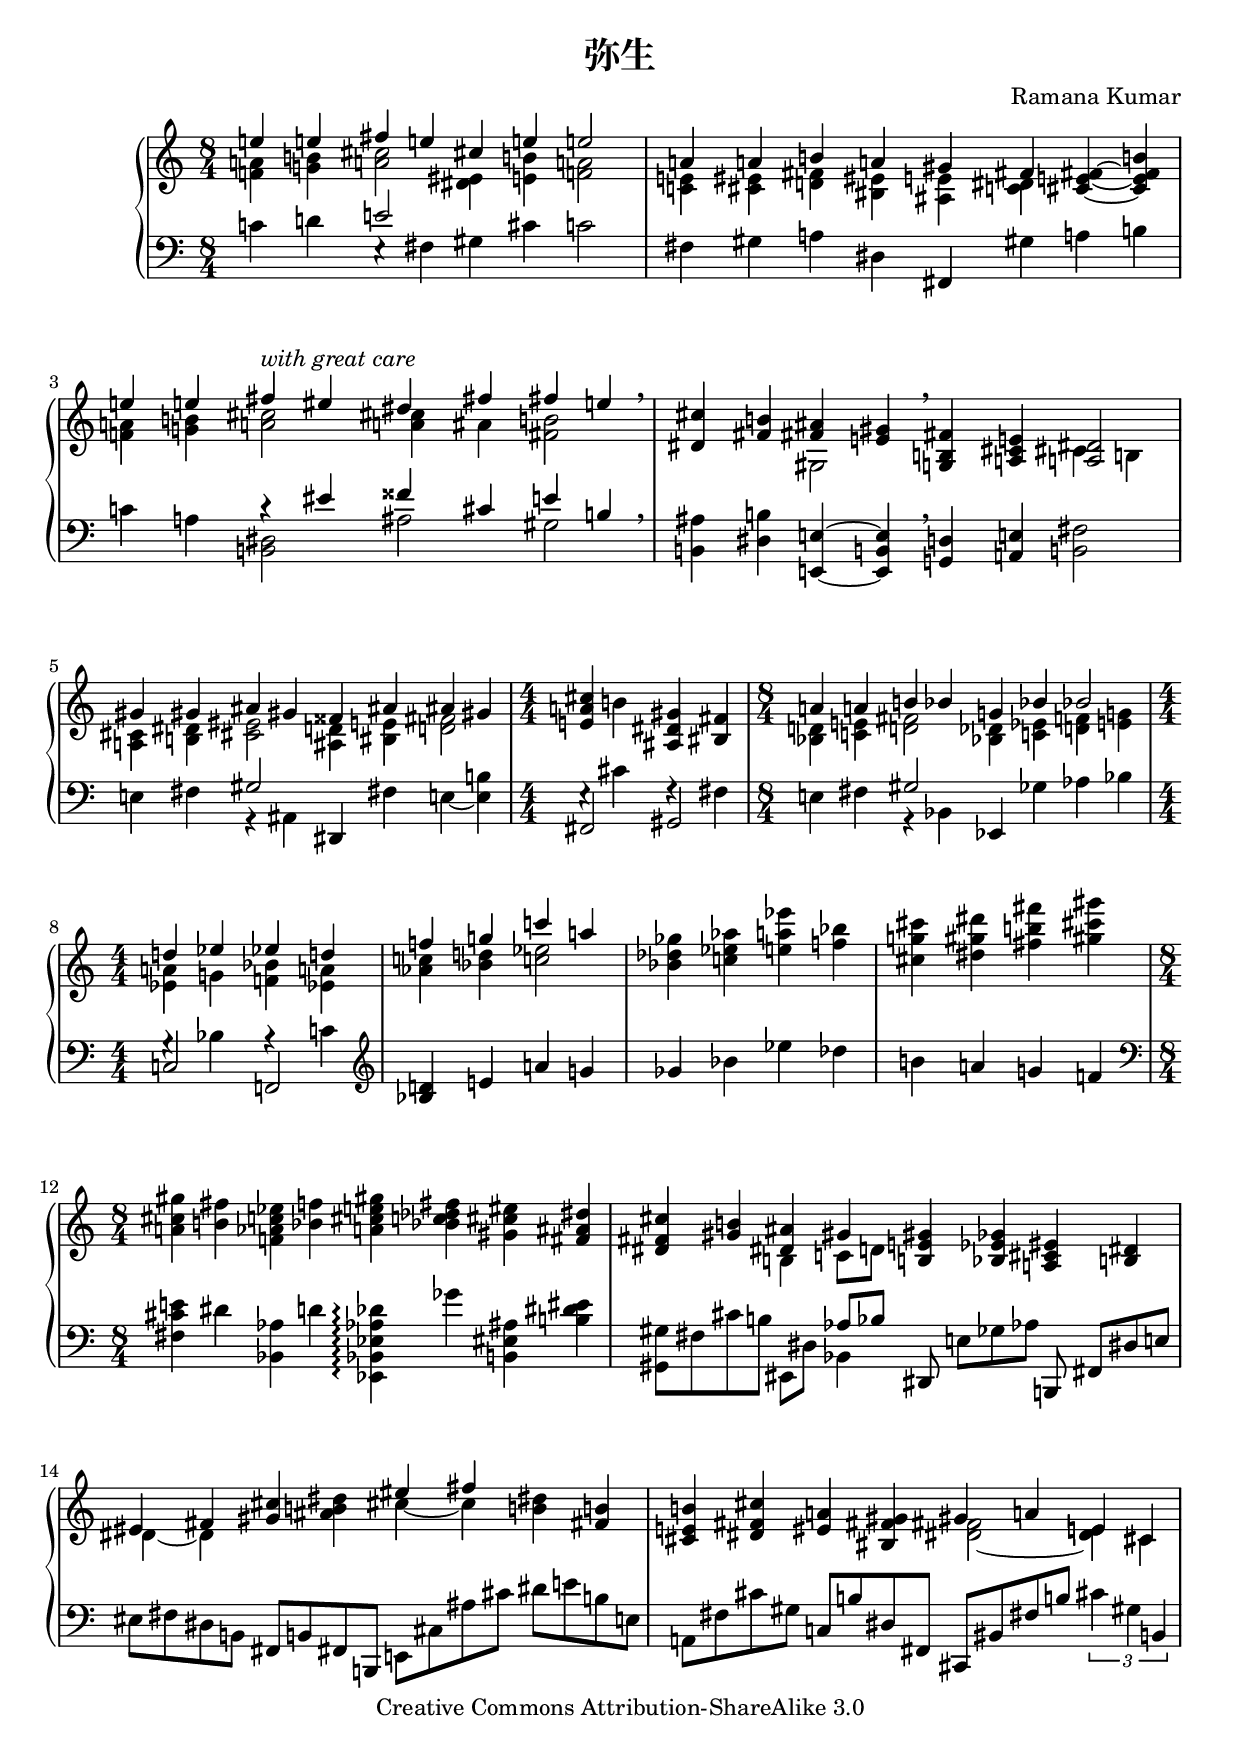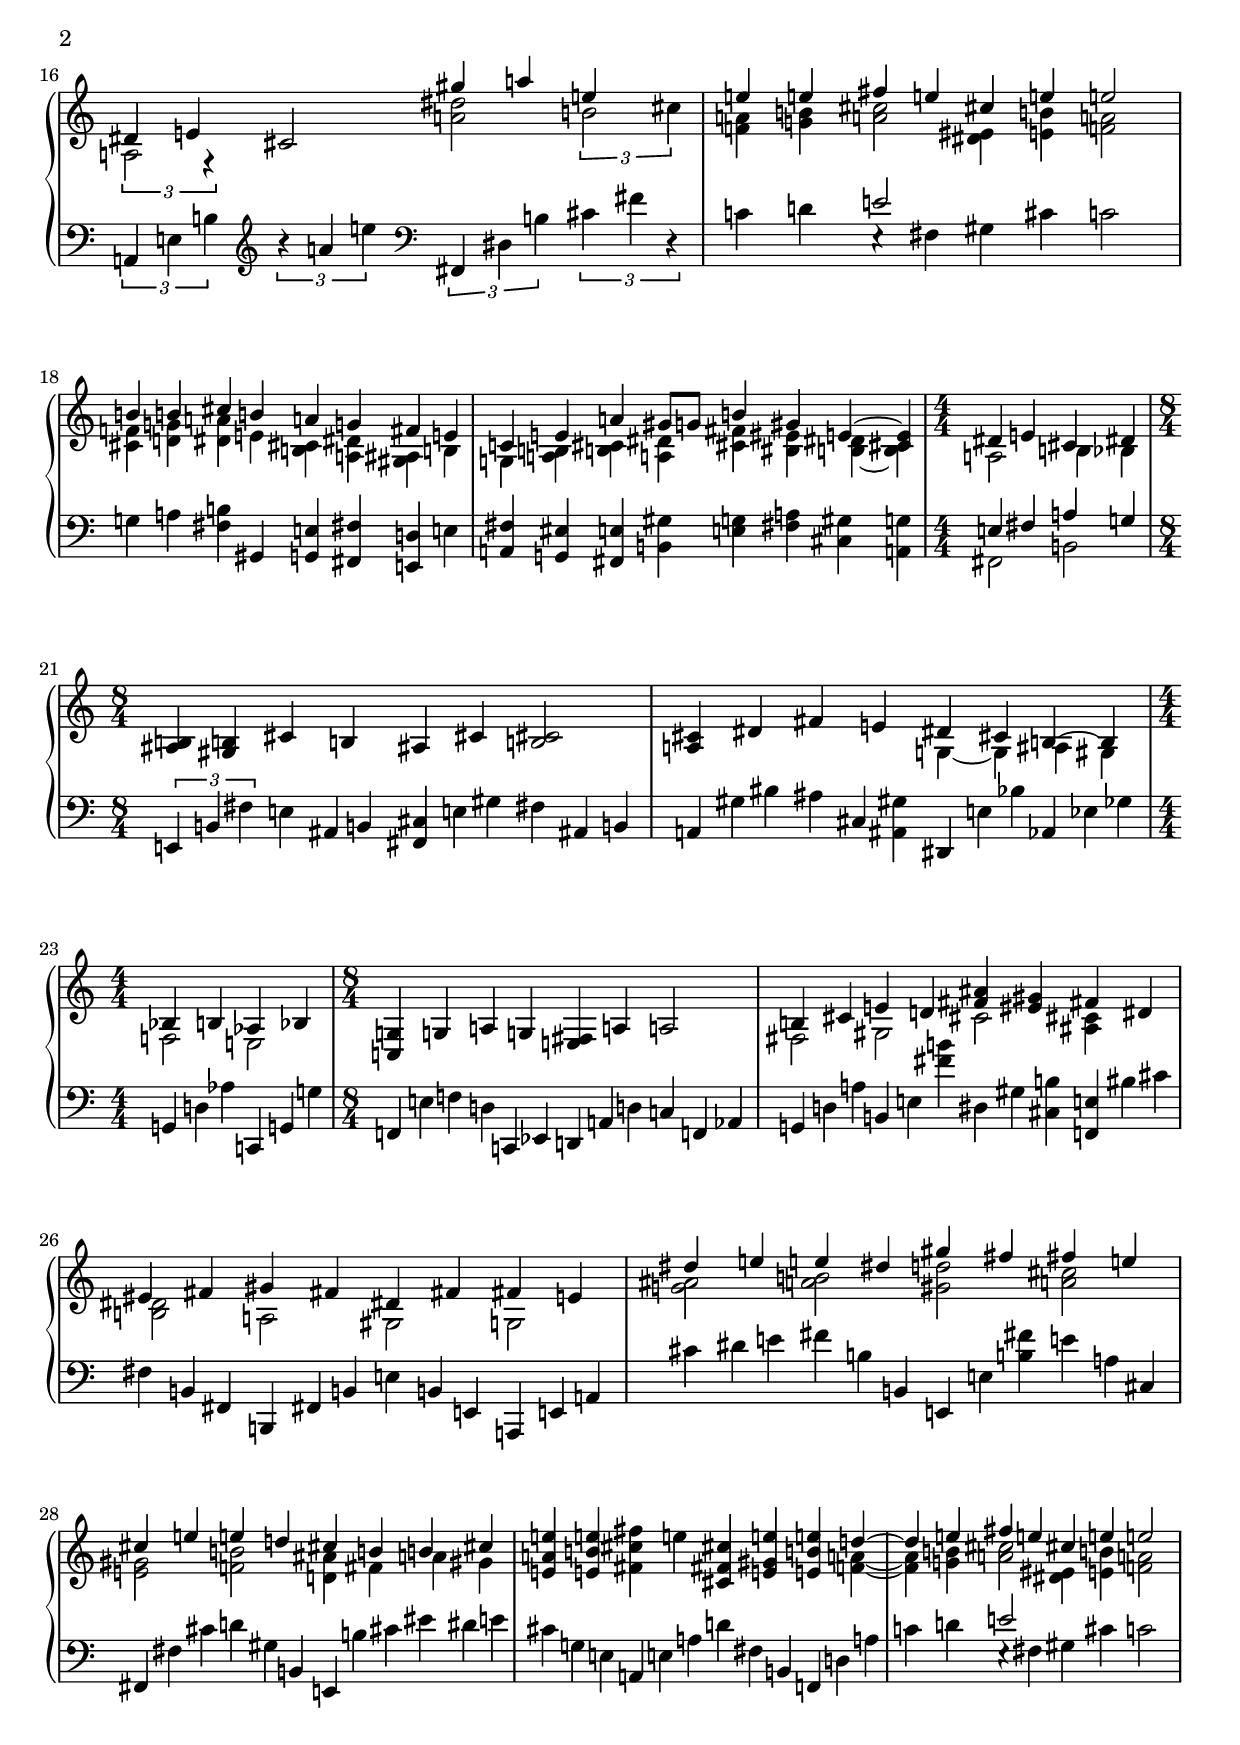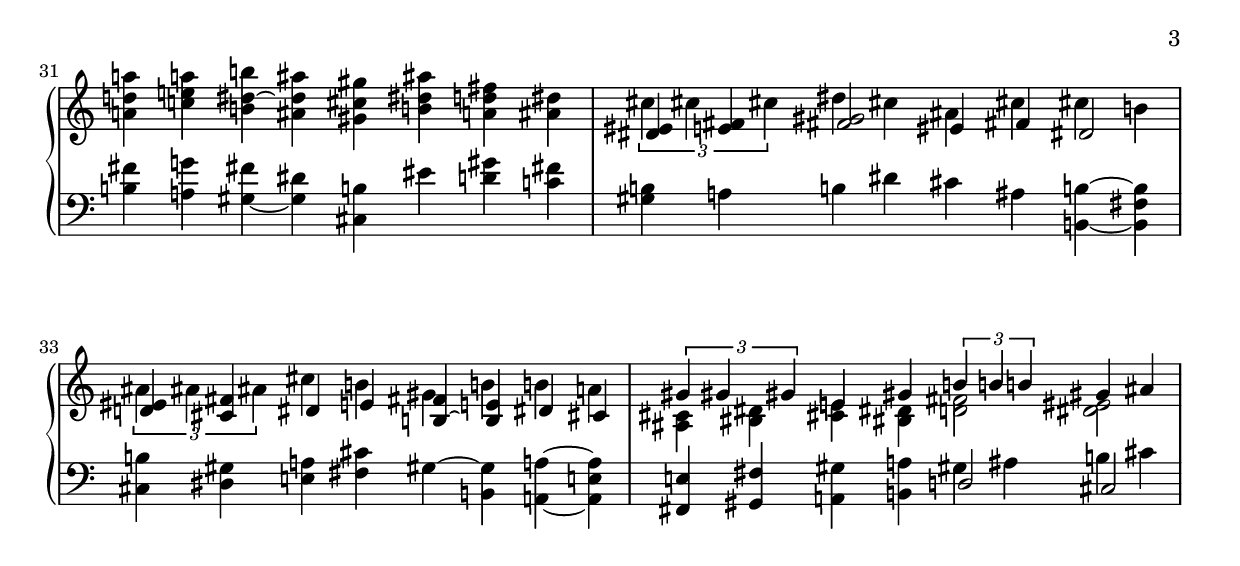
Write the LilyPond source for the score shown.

\version "2.16.0"

\header {
  title = "弥生"
  composer = "Ramana Kumar"
  date = "2012"
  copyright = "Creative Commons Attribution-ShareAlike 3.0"
}

#(ly:set-option 'point-and-click #f)

\score {
  \new PianoStaff <<
    \new Staff {
      \accidentalStyle #'PianoStaff "dodecaphonic"
      \override PianoStaff.TimeSignature #'style = #'numbered
      \clef treble
      \time 8/4
        << {e''4 e'' fis'' e'' cis'' e'' e''2}
        \\ {<f' a'>4 <g' b'> <a' cis''>2 <dis' eis'>4  <e' b'> <f' a'>2} >>
      | << {a'4 a' b' a' gis' fis'}
        \\ {<c' e'>4 <cis' eis'> <d' fis'> <bis eis'> <ais e'> <c' dis'> } >>
        <cis' e' fis'>4 ~ <cis' e' fis' b'>
      | << {e''4 e'' fis'' -\markup{\italic "with great care"} eis''
            dis'' fis'' fis'' e''}
        \\ {<f' a'>4 <g' b'> <a' cis''>2
            <a' cis''>4 ais' <fis' b'>2} >> \breathe
      | <dis' cis''>4 <fis' b'>
        << {<fis' ais'>4 <e' gis'>} \\ gis2 >> \breathe
        <g b fis'>4 <a cis' e'> << <a dis'>2 \\ {cis'4 b} >>
      | << {gis'4 gis' ais' gis' fisis' ais' ais' gis'}
        \\ { <a cis'>4 <b dis'> <cis' eis'>2 <ais d'>4 <bis e'> <d' fis'>2 }>>
      | \time 4/4
        <e' a' cis''>4 b' <ais dis' gis'> <bis fis'>
      | \time 8/4
        << {a'4 a' b' bes' g' bes' bes'2}
        \\ { <bes d'>4 <c' e'> <d' fis'>2
             <bes des'>4 <c' ees'> <d' f'> <e' g'>} >>
      | \time 4/4
        << {d''4 ees'' ees'' d''}
        \\ {<ees' a'>4 g' <f' bes'> <ees' a'>} >>
      | << {f''4 g'' c''' a''}
        \\ {<aes' c''>4 <bes' d''> <c'' ees''>2} >>
      | <bes' des'' ges''>4 <c'' ees'' aes''> <e'' a'' ees'''> <f'' bes''>
      | <cis'' g'' cis'''> <dis'' gis'' dis'''>
        <fis'' b'' fis'''> <gis'' cis''' gis'''>
      | \time 8/4
        <a' cis'' gis''> <b' fis''> <f' aes' c'' ees''> <bes' f''>
        <a' cis'' e'' gis''> <bes' c'' des'' fis''>
        <gis' cis'' eis''> <fis' ais' dis''>
      | <dis' fis' cis''> <gis' b'> << { <dis' ais'>  gis' } \\ { b c'8 d' } >>
        <b e' gis'>4 <bes ees' ges'> <a cis' eis'> <b dis'>
      | << { eis' fis' } \\ { dis' ~ dis' } >> <gis' cis''>
        <ais' b' dis''>
        << { eis'' fis'' } \\ { cis'' ~ cis'' } >>
        <b' dis''> <fis' b'>
      | <cis' e' b'> <dis' fis' cis''> <eis' a'> <bis fis' gis'>
        << { gis' a' e' cis' } \\ { <dis' fis'>2 ~ <dis' e'>4 cis' } >>
      | << { dis'4 e' cis'2 } \\ { \times 2/3 { a2 r4 } } >>
        << { gis'' a'' e'' } \\ { <a' dis''>2 \times 2/3 { b'2 cis''4 } } >>
      | << {e''4 e'' fis'' e'' cis'' e'' e''2}
        \\ {<f' a'>4 <g' b'> <a' cis''>2 <dis' eis'>4  <e' b'> <f' a'>2} >>
      | << { b'4  b' cis'' b' a' g' fis' e' }
        \\ { <cis' f'> <d' g'> <dis' a'> e'
             <b cis'> <a dis'> <gis ais> b } >>
      | << { c' e' a' gis'8 g' b'4 gis' e' ~ <cis' e'> }
        \\ { g <a b> <b cis'> <a dis'>
             <cis' fis'> <bis eis'> <b dis'> ~ <b cis'> } >>
      | \time 4/4
        << { dis'4 e' cis' dis' }
        \\ { a2 b4 bes } >>
      | \time 8/4
        <ais b>4 <gis b> cis' b ais cis' <b cis'>2
      | <a cis'>4 dis' fis' e'
        << { dis' cis' b ~ b }
        \\ { g4 ~ g ais gis } >>
      | \time 4/4
        << { bes b aes bes }
        \\ { f2 e } >>
      | \time 8/4
        <c g>4 g a g <e fis> a a2
      | << { b4 cis' e' d' <fis' ais'> <eis' gis'> fis' dis' }
        \\ { fis2 gis cis' <ais cis'>4 s } >>
      | << { eis'4 fis' gis' fis' dis' fis' fis' e' }
        \\ { <b dis'>2 a gis g } >>
      | << { dis''4 e'' e'' dis'' gis'' fis'' fis'' e'' }
        \\ { <g' ais'>2 <a' b'> <gis' d''> <a' cis''> } >>
      | << { cis''4 e'' e'' d'' cis'' b' b' cis'' }
        \\ { <e' gis'>2 <f' b'> <ais' d'>4 fis' a' gis' } >>
      | <e' a' e''>4 <e' b' e''> <fis' cis'' fis''> e''
        <cis' fis' cis''> <e' gis' e''> <e' b' e''>
        << {d'' ~} \\ {<f' a'> ~} >>
      | << {d''4 e'' fis'' e'' cis'' e'' e''2}
        \\ {<f' a'>4 <g' b'> <a' cis''>2 <dis' eis'>4  <e' b'> <f' a'>2} >>
      | <a' d'' a''>4 <c'' e'' a''> <b' dis'' b''> ~ <ais' dis'' ais''>
        <gis' cis'' gis''> <b' dis'' ais''> <a' d'' fis''> <ais' dis''> % <b' dis''>
      | << { <dis' eis'> <e' fis'> <fis' gis'>2 eis'4 fis' dis'2 }
        \\ { \times 2/3 {cis''4 cis'' cis''} dis'' cis'' ais' cis'' cis'' b' } >>
      | << { <d' eis'> <cis' fis'> dis' e' <b fis'> ~ <b e'> dis' cis' }
        \\ { \times 2/3 {ais'4 ais' ais'} cis'' b' gis' b' b' a' } >>
      | << { \times 2/3 {gis'4 gis' gis'} e' gis' \times 2/3 {b' b' b'} gis' ais' }
        \\ { <ais cis'>4 <bis dis'> <cis' e'> <bis dis'> <d' fis'>2 <dis' eis'> } >>
    }
    \new Staff {
      \clef bass
        c'4 d' << e'2 \\ {e4\rest fis} >> gis cis' c'2
      | fis4 gis a dis fis, gis a b
      | c'4 a << {r4 eis' fisis' cis' e' b} \\ {<b, dis>2 ais gis} >> \breathe
      | <b, ais>4 <dis b> <e, e> ~ <e, b, e> \breathe <g, d>4 <a, e> <b, fis>2
      | e4 fis << gis2 \\ {r4 ais,} >> dis, fis e ~ <e b>
      | << {fis,2 gis,} \\ {e4\rest cis' f\rest fis} >>
      | e4 fis << gis2 \\ {r4 bes,} >> ees, ges aes bes
      | << {c2 f,} \\ {g4\rest bes a\rest c'} >>
      | \clef treble <bes d'>4 e' a' g'
      | ges' bes' ees'' des''
      | b' a' g' f'
      | \clef bass <fis cis' e'>4 dis' <bes, aes> d'
         <ees, bes, ees aes des'>\arpeggio ges' <b, eis ais> <b dis' eis'>
        \set beatStructure = #'(2 2 2 2)
      | <gis, gis>8 fis cis' b << { s4 aes8 bes } \\ { eis, dis bes,4 } >>
        dis,8 e [ ges aes ] b,, fis, [ dis e ]
      | eis fis dis b, fis, b, fis, b,, e, cis ais cis' dis' e' b e
      | a, fis cis' gis c b dis fis,
        cis, bis, fis b
        \set tupletSpannerDuration = #(ly:make-moment 2 4)
        \times 2/3 { cis'4 gis b, }
      | \times 2/3 { a, e b \clef treble r a' e'' \clef bass fis, dis b cis' fis' r}
      | c'4 d' << e'2 \\ {e4\rest fis} >> gis cis' c'2
      | g4 a <fis b> gis, <g, e> <fis, fis> <e, d> e
      | <a, fis> <g, eis> <fis, e> <b, gis> <e g> <fis a> <cis gis> <a, g>
      | << {e4 fis a g} \\ {fis,2 b,} >>
      | \times 2/3 { e,4 b, fis } e4*2/3 ais, b,
        <fis, cis> e gis fis ais, b,
      | a, gis bis ais cis <ais, gis> dis, e bes aes, ees ges
      | g, d aes c, g, g
      | f, e f d c, ees, d, a, d c f, aes,
      | g, d a b, e <fis' b'> dis gis <cis b> <f, e> bis cis'
      | fis b, fis, b,, fis, b, e b, e, a,, e, a,
      | cis' dis' e' fis' b b, e, e <b fis'> e' a cis
      | fis, fis cis' d' gis b, e, b cis' eis' dis' e'
      | cis' g e a, e a d' fis b, f, d a
      | c'4 d' << e'2 \\ {e4\rest fis} >> gis cis' c'2
      | <b fis'>4 <a g'> <gis fis'> ~ <gis dis'> <cis b> eis' <d' gis'> <c' fis'> % <dis' fis'>
      | <gis b> % gis
        a b dis' cis' ais <b, b> ~ <b, fis b>
      | <cis b> <dis gis> <e a> <fis cis'> gis ~ <b, gis> <a, a> ~ <a, e a>
      | <fis, e> <gis, fis> <a, gis> <b, a> << {d2 cis} \\ {gis4 ais b cis'} >>
    }
  >>
}
